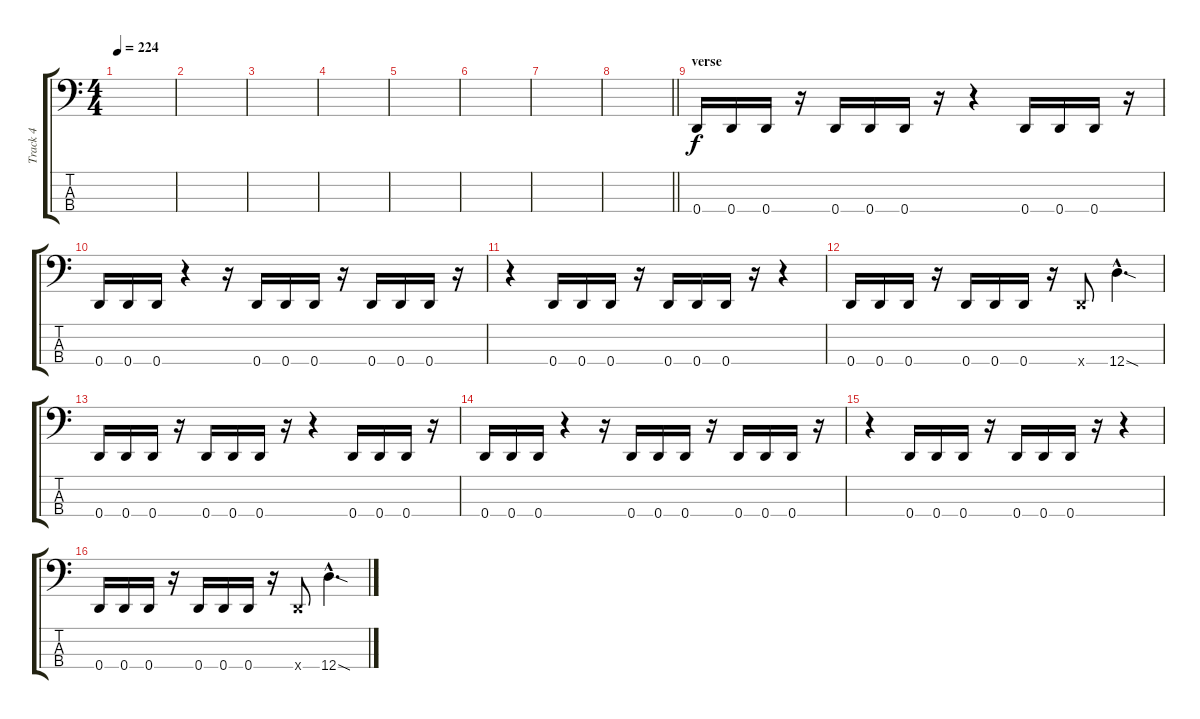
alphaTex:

\track ("Track 4" "Track 4") {instrument electricbasspick}
\staff {score tabs}
\tuning (G2 D2 A1 D1) {hide}
\ts (4 4)
\tempo 224
\clef f4
\ks c
|
|
|
|
|
|
|
\barLineRight lightlight
|
\section ("" "verse")
0.4.16 0.4.16 0.4.16 r.16 0.4.16 0.4.16 0.4.16 r.16 r.4 0.4.16 0.4.16 0.4.16 r.16 |
0.4.16 0.4.16 0.4.16 r.4 r.16 0.4.16 0.4.16 0.4.16 r.16 0.4.16 0.4.16 0.4.16 r.16 |
r.4 0.4.16 0.4.16 0.4.16 r.16 0.4.16 0.4.16 0.4.16 r.16 r.4 |
0.4.16 0.4.16 0.4.16 r.16 0.4.16 0.4.16 0.4.16 r.16 0.4{x}.8 12.4{sod hac}.4{d} |
0.4.16 0.4.16 0.4.16 r.16 0.4.16 0.4.16 0.4.16 r.16 r.4 0.4.16 0.4.16 0.4.16 r.16 |
0.4.16 0.4.16 0.4.16 r.4 r.16 0.4.16 0.4.16 0.4.16 r.16 0.4.16 0.4.16 0.4.16 r.16 |
r.4 0.4.16 0.4.16 0.4.16 r.16 0.4.16 0.4.16 0.4.16 r.16 r.4 |
0.4.16 0.4.16 0.4.16 r.16 0.4.16 0.4.16 0.4.16 r.16 0.4{x}.8 12.4{sod hac}.4{d}
